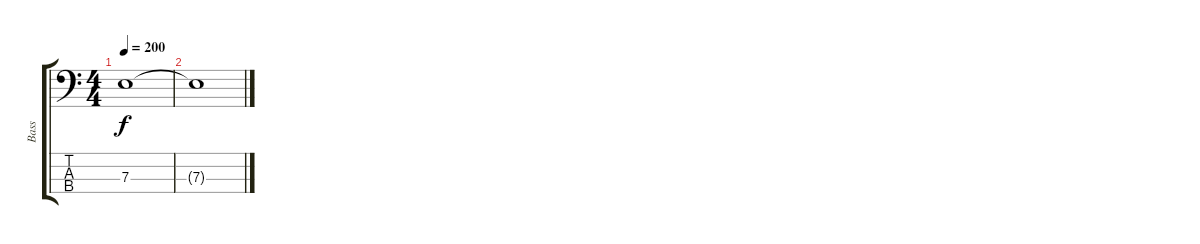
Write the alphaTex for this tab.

\track ("Bass" "Bass") {instrument electricbassfinger}
\staff {score tabs}
\tuning (G2 D2 A1 E1) {hide}
\ts (4 4)
\tempo 200
\clef f4
\ks c
7.3.1{dy f} |
7.3{t}.1
